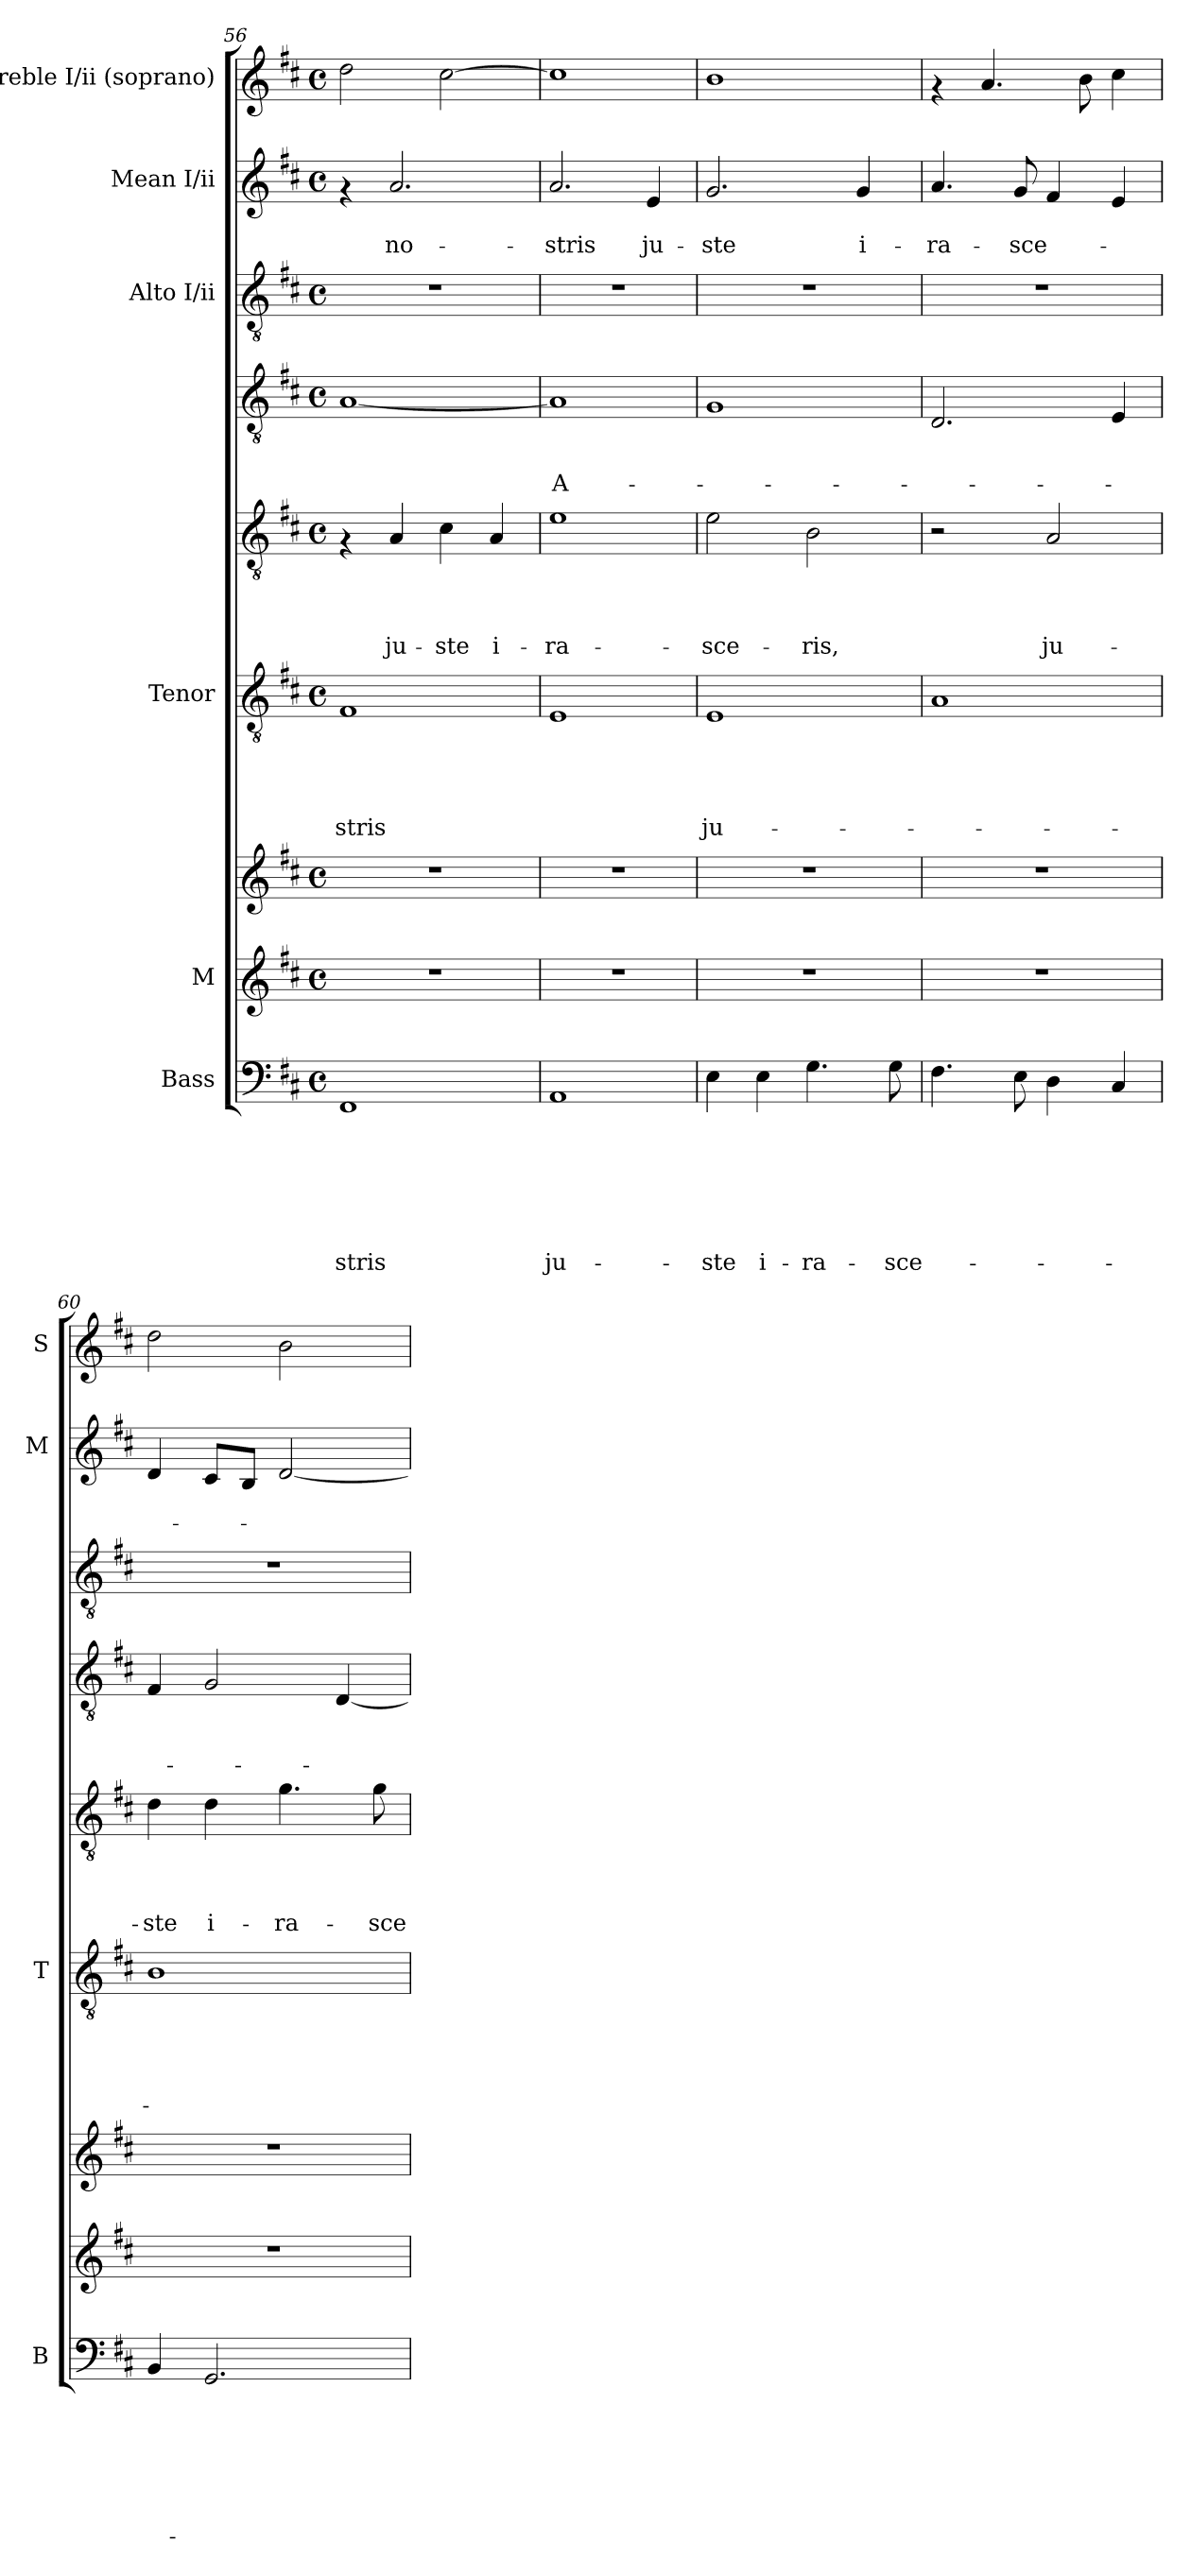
**kern	**text	**text	**text	**text	**text	**text	**text	**kern	**kern	**kern	**text	**text	**text	**text	**text	**kern	**text	**text	**text	**text	**kern	**text	**text	**text	**kern	**kern	**text	**text	**kern
*part8	*part8	*part8	*part8	*part8	*part8	*part8	*part8	*part7	*part7	*part6	*part6	*part6	*part6	*part6	*part6	*part5	*part5	*part5	*part5	*part5	*part4	*part4	*part4	*part4	*part3	*part2	*part2	*part2	*part1
*staff9	*staff9	*staff9	*staff9	*staff9	*staff9	*staff9	*staff9	*staff8	*staff7	*staff6	*staff6	*staff6	*staff6	*staff6	*staff6	*staff5	*staff5	*staff5	*staff5	*staff5	*staff4	*staff4	*staff4	*staff4	*staff3	*staff2	*staff2	*staff2	*staff1
*I"Bass	*	*	*	*	*	*	*	*I"M	*	*I"Tenor	*	*	*	*	*	*	*	*	*	*	*	*	*	*	*I"Alto I/ii	*I"Mean I/ii	*	*	*I"Treble I/ii (soprano)
*I'B	*	*	*	*	*	*	*	*	*	*I'T	*	*	*	*	*	*	*	*	*	*	*	*	*	*	*	*I'M	*	*	*I'S
*clefF4	*	*	*	*	*	*	*	*clefG2	*clefG2	*clefGv2	*	*	*	*	*	*clefGv2	*	*	*	*	*clefGv2	*	*	*	*clefGv2	*clefG2	*	*	*clefG2
*k[f#c#]	*	*	*	*	*	*	*	*k[f#c#]	*k[f#c#]	*k[f#c#]	*	*	*	*	*	*k[f#c#]	*	*	*	*	*k[f#c#]	*	*	*	*k[f#c#]	*k[f#c#]	*	*	*k[f#c#]
*D:	*	*	*	*	*	*	*	*D:	*D:	*D:	*	*	*	*	*	*D:	*	*	*	*	*D:	*	*	*	*D:	*D:	*	*	*D:
*M4/4	*	*	*	*	*	*	*	*M4/4	*M4/4	*M4/4	*	*	*	*	*	*M4/4	*	*	*	*	*M4/4	*	*	*	*M4/4	*M4/4	*	*	*M4/4
*met(c)	*	*	*	*	*	*	*	*met(c)	*met(c)	*met(c)	*	*	*	*	*	*met(c)	*	*	*	*	*met(c)	*	*	*	*met(c)	*met(c)	*	*	*met(c)
=56	=56	=56	=56	=56	=56	=56	=56	=56	=56	=56	=56	=56	=56	=56	=56	=56	=56	=56	=56	=56	=56	=56	=56	=56	=56	=56	=56	=56	=56
!	!	!	!	!	!	!	!LO:LY:b	!	!	!	!	!	!	!	!LO:LY:b	!	!	!	!	!	!	!	!	!	!	!	!	!	!
1FF#	.	.	.	.	.	.	-stris	1r	1r	1F#	.	.	.	.	-stris	4rF	.	.	.	.	[>1A	.	.	.	1r	4rf	.	.	2dd\
!	!	!	!	!	!	!	!	!	!	!	!	!	!	!	!	!	!	!	!	!LO:LY:b	!	!	!	!	!	!	!	!LO:LY:b	!
.	.	.	.	.	.	.	.	.	.	.	.	.	.	.	.	4A/	.	.	.	ju-	.	.	.	.	.	2.a/	.	no-	.
!	!	!	!	!	!	!	!	!	!	!	!	!	!	!	!	!	!	!	!	!LO:LY:b	!	!	!	!	!	!	!	!	!
.	.	.	.	.	.	.	.	.	.	.	.	.	.	.	.	4c#\	.	.	.	-ste	.	.	.	.	.	.	.	.	[>2cc#\
!	!	!	!	!	!	!	!	!	!	!	!	!	!	!	!	!	!	!	!	!LO:LY:b	!	!	!	!	!	!	!	!	!
.	.	.	.	.	.	.	.	.	.	.	.	.	.	.	.	4A/	.	.	.	i-	.	.	.	.	.	.	.	.	.
!!LO:PB:g=z
=57	=57	=57	=57	=57	=57	=57	=57	=57	=57	=57	=57	=57	=57	=57	=57	=57	=57	=57	=57	=57	=57	=57	=57	=57	=57	=57	=57	=57	=57
!	!	!	!	!	!	!	!LO:LY:b	!	!	!	!	!	!	!	!	!	!	!	!	!LO:LY:b	!	!	!	!LO:LY:b:rj	!	!	!	!LO:LY:b	!
1AA	.	.	.	.	.	.	ju-	1r	1r	1E	.	.	.	.	.	1e	.	.	.	-ra-	1A]	.	.	-A-	1r	2.a/	.	-stris	1cc#]
!	!	!	!	!	!	!	!	!	!	!	!	!	!	!	!	!	!	!	!	!	!	!	!	!	!	!	!	!LO:LY:b	!
.	.	.	.	.	.	.	.	.	.	.	.	.	.	.	.	.	.	.	.	.	.	.	.	.	.	4e/	.	ju-	.
=58	=58	=58	=58	=58	=58	=58	=58	=58	=58	=58	=58	=58	=58	=58	=58	=58	=58	=58	=58	=58	=58	=58	=58	=58	=58	=58	=58	=58	=58
!	!	!	!	!	!	!	!LO:LY:b	!	!	!	!	!	!	!	!LO:LY:b	!	!	!	!	!LO:LY:b	!	!	!	!	!	!	!	!LO:LY:b	!
4E\	.	.	.	.	.	.	-ste	1r	1r	1E	.	.	.	.	ju-	2e\	.	.	.	-sce-	1G	.	.	.	1r	2.g/	.	-ste	1b
!	!	!	!	!	!	!	!LO:LY:b	!	!	!	!	!	!	!	!	!	!	!	!	!	!	!	!	!	!	!	!	!	!
4E\	.	.	.	.	.	.	i-	.	.	.	.	.	.	.	.	.	.	.	.	.	.	.	.	.	.	.	.	.	.
!	!	!	!	!	!	!	!LO:LY:b	!	!	!	!	!	!	!	!	!	!	!	!	!LO:LY:b	!	!	!	!	!	!	!	!	!
4.G\	.	.	.	.	.	.	-ra-	.	.	.	.	.	.	.	.	2B\	.	.	.	-ris,	.	.	.	.	.	.	.	.	.
!	!	!	!	!	!	!	!	!	!	!	!	!	!	!	!	!	!	!	!	!	!	!	!	!	!	!	!	!LO:LY:b	!
.	.	.	.	.	.	.	.	.	.	.	.	.	.	.	.	.	.	.	.	.	.	.	.	.	.	4g/	.	i-	.
!	!	!	!	!	!	!	!LO:LY:b	!	!	!	!	!	!	!	!	!	!	!	!	!	!	!	!	!	!	!	!	!	!
8G\	.	.	.	.	.	.	-sce-	.	.	.	.	.	.	.	.	.	.	.	.	.	.	.	.	.	.	.	.	.	.
=59	=59	=59	=59	=59	=59	=59	=59	=59	=59	=59	=59	=59	=59	=59	=59	=59	=59	=59	=59	=59	=59	=59	=59	=59	=59	=59	=59	=59	=59
!	!	!	!	!	!	!	!	!	!	!	!	!	!	!	!	!	!	!	!	!	!	!	!	!	!	!	!	!LO:LY:b	!
4.F#\	.	.	.	.	.	.	.	1r	1r	1A	.	.	.	.	.	2r	.	.	.	.	2.D/	.	.	.	1r	4.a/	.	-ra-	4rf
.	.	.	.	.	.	.	.	.	.	.	.	.	.	.	.	.	.	.	.	.	.	.	.	.	.	.	.	.	4.a/
!	!	!	!	!	!	!	!	!	!	!	!	!	!	!	!	!	!	!	!	!	!	!	!	!	!	!	!	!LO:LY:b	!
8E\	.	.	.	.	.	.	.	.	.	.	.	.	.	.	.	.	.	.	.	.	.	.	.	.	.	8g/	.	-sce-	.
!	!	!	!	!	!	!	!	!	!	!	!	!	!	!	!	!	!	!	!	!LO:LY:b	!	!	!	!	!	!	!	!	!
4D\	.	.	.	.	.	.	.	.	.	.	.	.	.	.	.	2A/	.	.	.	ju-	.	.	.	.	.	4f#/	.	.	.
.	.	.	.	.	.	.	.	.	.	.	.	.	.	.	.	.	.	.	.	.	.	.	.	.	.	.	.	.	8b\
4C#/	.	.	.	.	.	.	.	.	.	.	.	.	.	.	.	.	.	.	.	.	4E/	.	.	.	.	4e/	.	.	4cc#\
=60	=60	=60	=60	=60	=60	=60	=60	=60	=60	=60	=60	=60	=60	=60	=60	=60	=60	=60	=60	=60	=60	=60	=60	=60	=60	=60	=60	=60	=60
!	!	!	!	!	!	!	!	!	!	!	!	!	!	!	!	!	!	!	!	!LO:LY:b	!	!	!	!	!	!	!	!	!
4BB/	.	.	.	.	.	.	.	1r	1r	1B	.	.	.	.	.	4d\	.	.	.	-ste	4F#/	.	.	.	1r	4d/	.	.	2dd\
!	!	!	!	!	!	!	!	!	!	!	!	!	!	!	!	!	!	!	!	!LO:LY:b	!	!	!	!	!	!	!	!	!
2.GG/	.	.	.	.	.	.	.	.	.	.	.	.	.	.	.	4d\	.	.	.	i-	2G/	.	.	.	.	8c#/L	.	.	.
.	.	.	.	.	.	.	.	.	.	.	.	.	.	.	.	.	.	.	.	.	.	.	.	.	.	8B/J	.	.	.
!	!	!	!	!	!	!	!	!	!	!	!	!	!	!	!	!	!	!	!	!LO:LY:b	!	!	!	!	!	!	!	!	!
.	.	.	.	.	.	.	.	.	.	.	.	.	.	.	.	4.g\	.	.	.	-ra-	.	.	.	.	.	[<2d/	.	.	2b\
.	.	.	.	.	.	.	.	.	.	.	.	.	.	.	.	.	.	.	.	.	[<4D/	.	.	.	.	.	.	.	.
!	!	!	!	!	!	!	!	!	!	!	!	!	!	!	!	!	!	!	!	!LO:LY:b	!	!	!	!	!	!	!	!	!
.	.	.	.	.	.	.	.	.	.	.	.	.	.	.	.	8g\	.	.	.	-sce-	.	.	.	.	.	.	.	.	.
=	=	=	=	=	=	=	=	=	=	=	=	=	=	=	=	=	=	=	=	=	=	=	=	=	=	=	=	=	=
*-	*-	*-	*-	*-	*-	*-	*-	*-	*-	*-	*-	*-	*-	*-	*-	*-	*-	*-	*-	*-	*-	*-	*-	*-	*-	*-	*-	*-	*-
